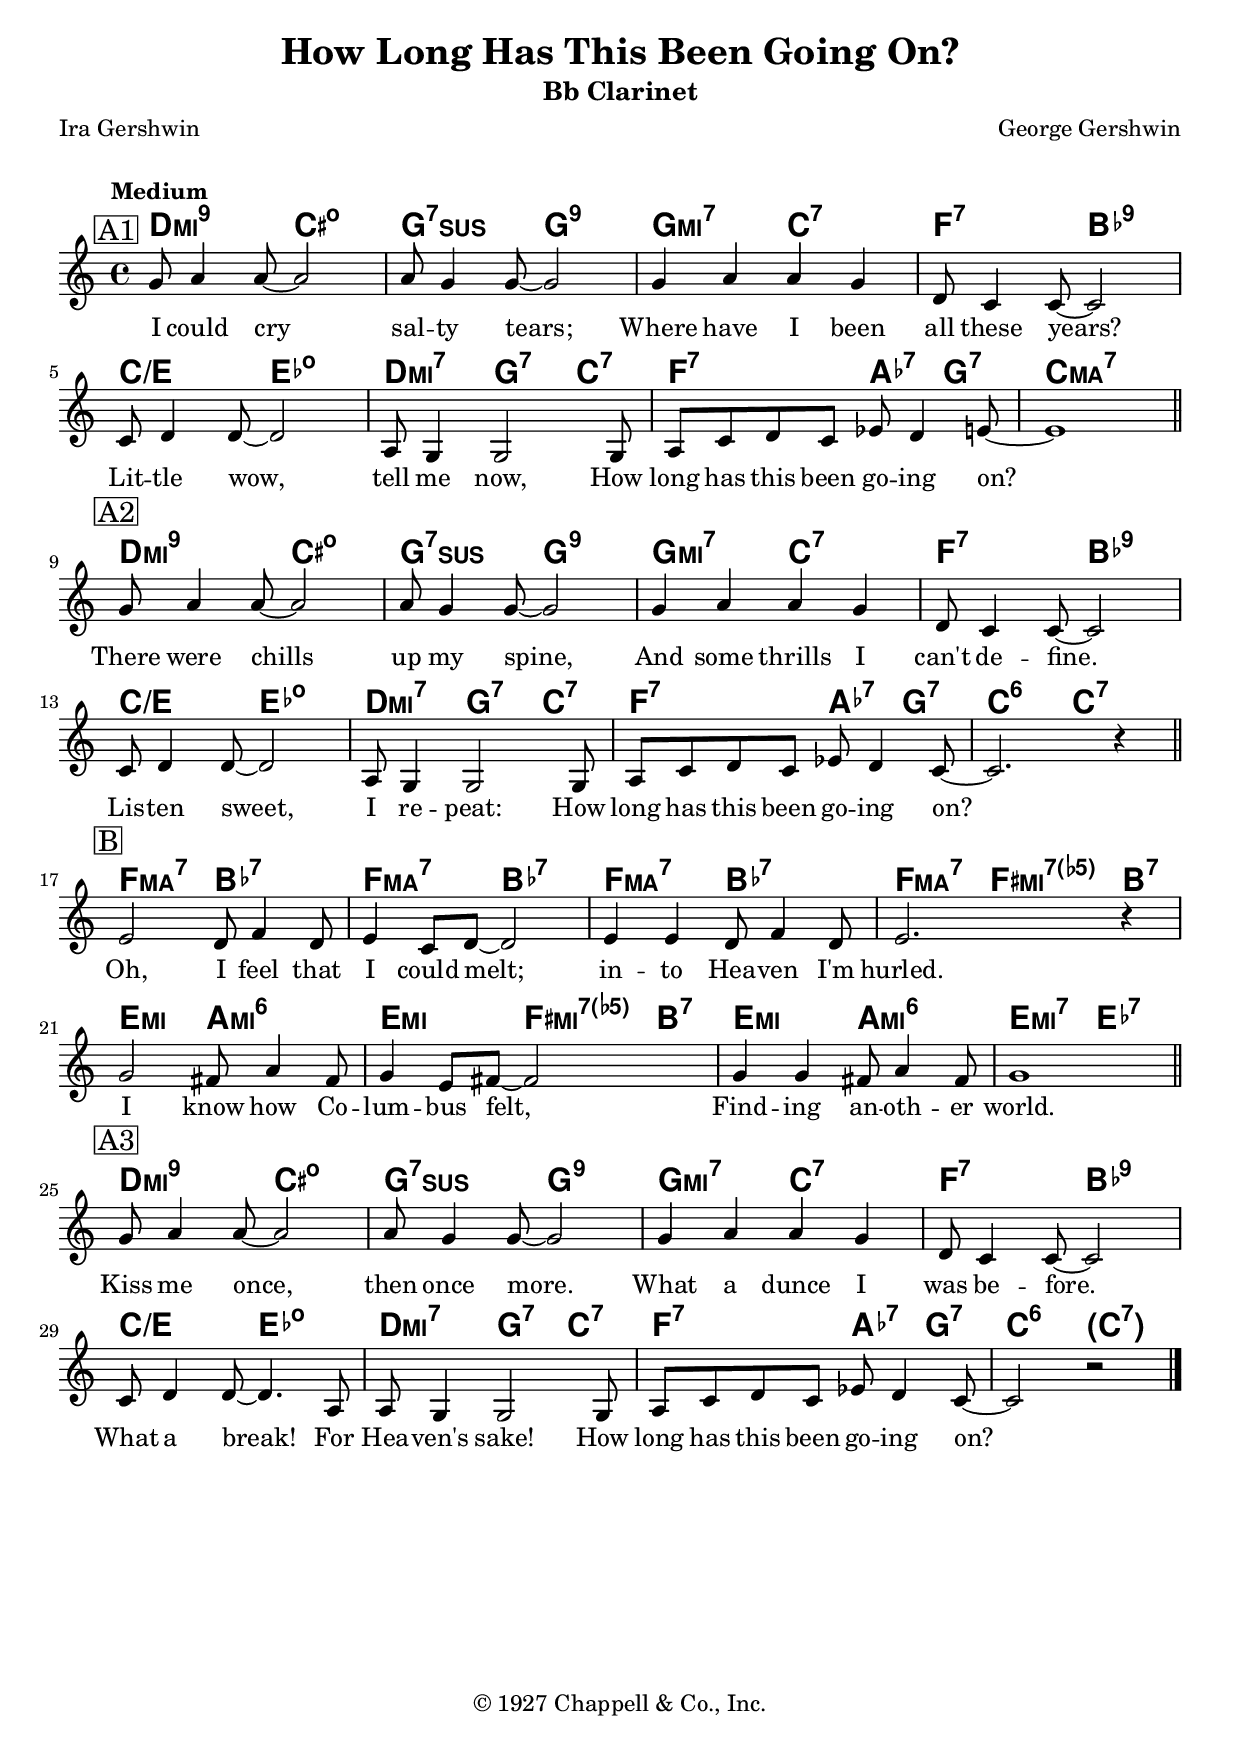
\version "2.24.0"

\include "english.ly"

instrument = "Bb Clarinet"
whatKey = c
whatClef = "treble"

%% -*- Mode: LilyPond -*-

\include "lead-sheets.ily"

\header {
  title = "How Long Has This Been Going On?"
  subtitle = \instrument
  poet = "Ira Gershwin"
  composer = "George Gershwin"
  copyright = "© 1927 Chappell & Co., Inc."
}

refrainLyrics = \lyricmode {
I could cry sal -- ty tears;
Where have I been all these years?
Lit -- tle wow, tell me now,
How long has this been go -- ing on?
There were chills up my spine,
And some thrills I can't de -- fine.
Lis -- ten sweet, I re -- peat:
How long has this been go -- ing on?
Oh, I feel that I could melt;
in -- to Hea -- ven I'm hurled.
I know how Co -- lum -- bus felt,
Find -- ing an -- oth -- er world.
Kiss me once, then once more.
What a dunce I was be -- fore.
What a break! For Hea -- ven's sake!
How long has this been go -- ing on?
}

refrainChords = \chordmode {
  a2:m9 gs2:dim7 d2:sus7 d2:9 d2:m7 g2:7 c2:7 f2:9
  g2/b bf2:dim7 a4.:m7 d4.:7 g4:7 c2:7 ef4:7 d4:7 g1:maj7

  a2:m9 gs2:dim7 d2:sus7 d2:9 d2:m7 g2:7 c2:7 f2:9
  g2/b bf2:dim7 a4.:m7 d4.:7 g4:7 c2:7 ef4:7 d4:7 g2:6 g2:7

  c2:maj7 f2:7 c2:maj7 f2:7 c2:maj7 f2:7 c2:maj7 cs4:m7.5- fs4:7
  b2:m e2:m6 b2:m cs4:m7.5- fs4:7 b2:m e2:m6 b2:m7 bf2:7

  a2:m9 gs2:dim7 d2:sus7 d2:9 d2:m7 g2:7 c2:7 f2:9
  g2/b bf2:dim7 a4.:m7 d4.:7 g4:7 c2:7 ef4:7 d4:7 g2:6
  
  \chordInsideParens{ g2:7 }
}

refrainKey = g

refrainMelody = \relative f' {
  \time 4/4
  \key \refrainKey \major
  \clef \whatClef
  \tempo "Medium"

  \mark \markup{ \box "A1" }

  d'8 e4 e8~ e2 | e8 d4 d8~ d2 | d4 e4 e4 d4 | a8 g4 g8~ g2 |
  g8 a4 a8~ a2 | e8 d4 d2 d8 | e8 g8 a8 g8 bf8 a4 b8~ | b1 |

  \bar "||"
  \break

  \mark \markup{ \box "A2" }

  d8 e4 e8~ e2 | e8 d4 d8~ d2 | d4 e4 e4 d4 | a8 g4 g8~ g2 |
  g8 a4 a8~ a2 | e8 d4 d2 d8 | e8 g8 a8 g8 bf8 a4 g8~ | g2. r4 |

  \bar "||"
  \break

  \mark \markup{ \box "B" }
  
  b2 a8 c4 a8 | b4 g8 a8~ a2 | b4 b4 a8 c4 a8 | b2. r4 |
  d2 cs8 e4 cs8 | d4 b8 cs8~ cs2 | d4 d4 cs8 e4 cs8 | d1 |

  \bar "||"
  \break

  \mark \markup{ \box "A3" }

  d8 e4 e8~ e2 | e8 d4 d8~ d2 | d4 e4 e4 d4 | a8 g4 g8~ g2 |
  g8 a4 a8~ a4. e8 | e8 d4 d2 d8 | e8 g8 a8 g8 bf8 a4 g8~ | g2 r2 |

  \bar "|."
}

\include "paper.ily"

\markup {
  % Leave a gap after the header
  \vspace #1
}

\include "refrain.ily"

\pageBreak

\markup {
  \vspace #2
  \column {
    \line { \large { I could cry, salty tears, where have I been all these years? } }
    \line { \large { Listen you, tell me do, How long has this been going on? } }
    \line { \large { What a kick! How I buzz! Boy, you click as no one does! } }
    \line { \large { Hear me sweet, I repeat: How long has this been going on? } }
    \line { \large { Dear, when in your arms I creep, that divine rendezvous, } }
    \line { \large { Don't wake me, if I'm asleep, let me dream that it's true. } }
    \line { \large { Kiss me twice, then once more, that makes thrice, let's make it four! } }
    \line { \large { What a break, for Heaven's sake! How long has this been going on? } }
  }
}

